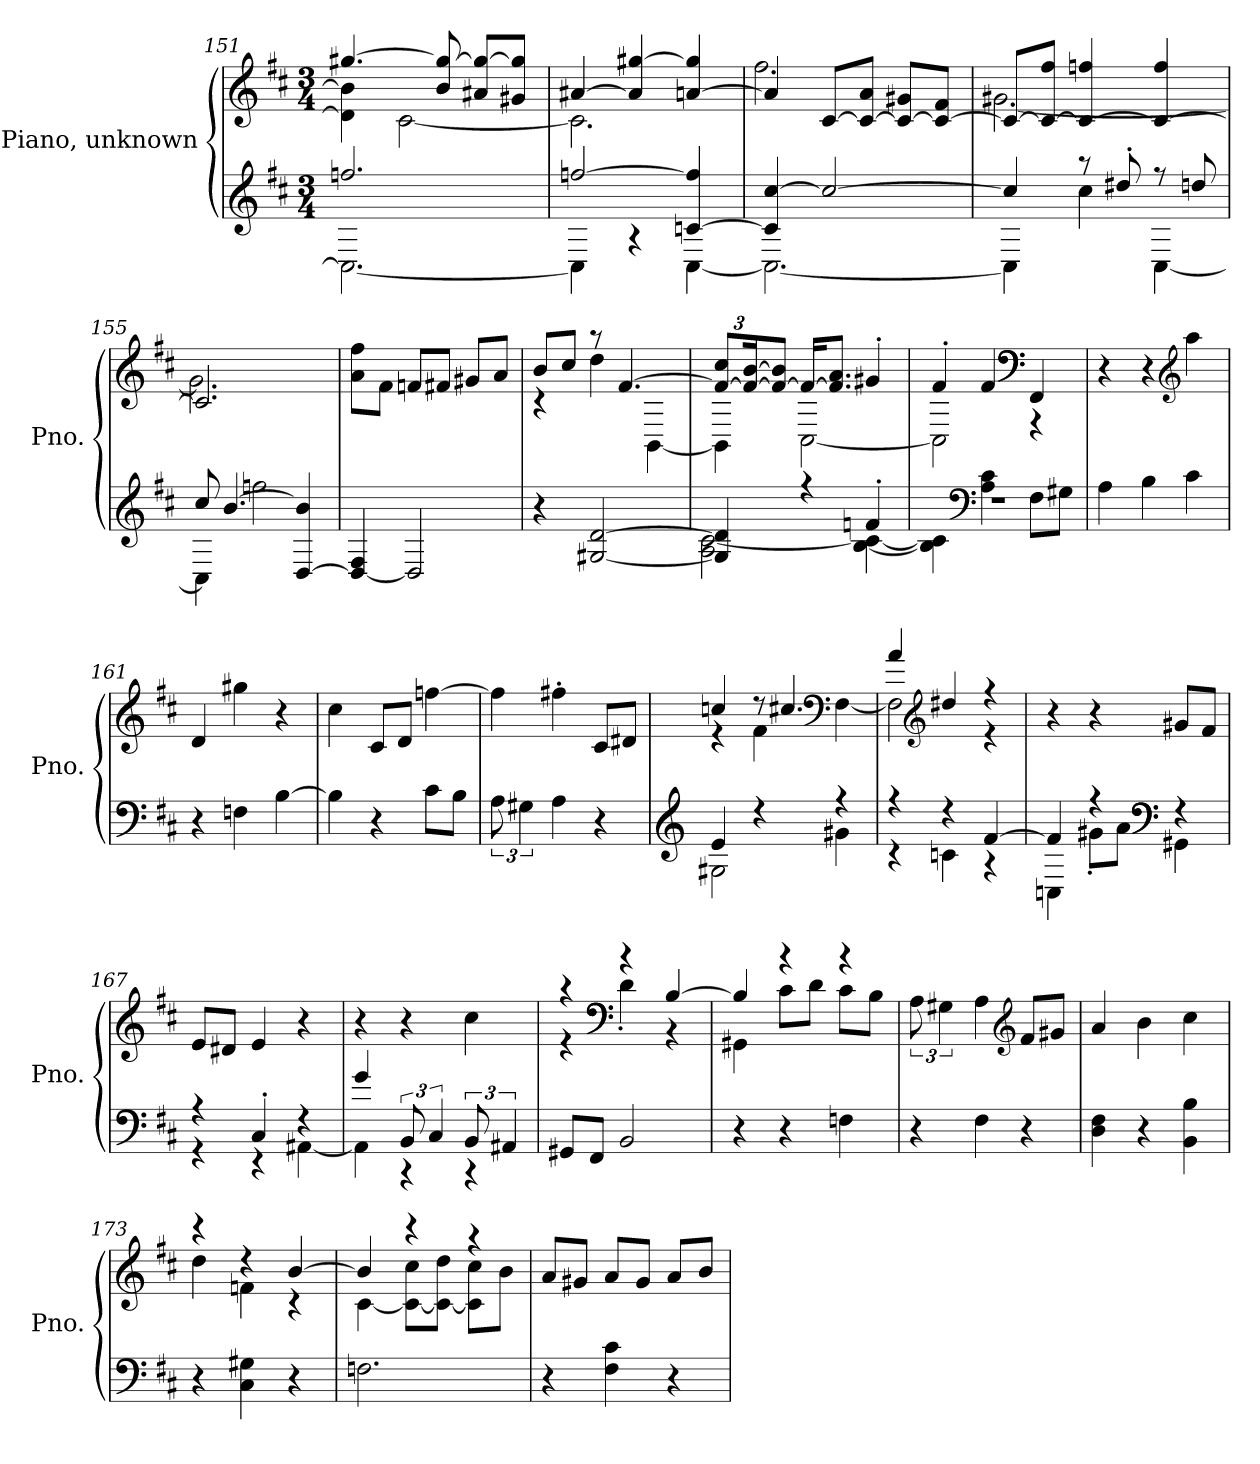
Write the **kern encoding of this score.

**kern	**kern
*part1	*part1
*staff2	*staff1
*I"Piano, unknown	*
*I'Pno.	*
*clefG2	*clefG2
*k[f#c#]	*k[f#c#]
*M3/4	*M3/4
=151	=151
*^	*^
2.ffn/	2.C#\_	[4.gg#X/	4d\] 4b\]
.	.	.	[2c#\
.	.	8b/ 8gg#/_	.
.	.	8a#X/ 8gg#/_L	.
.	.	8g#X/ 8gg#/]J	.
=152	=152	=152	=152
[2ffn/	4C#\]	[4a#X/	2.c#\]
.	4r	4a#/] [4gg#X/	.
[4cn/ 4ff/]	[4C#\	[4an/ 4gg#/]	.
=153	=153	=153	=153
4c/] [4cc#/	2.C#\_	4a/]	2.ff#\
2cc#/_	.	[8c#/L	.
.	.	8c#/_ 8a/J	.
.	.	8c#/_ 8g#X/L	.
.	.	8c#/_ 8f#/J	.
!!LO:PB:g=z	!!
=154	=154	=154	=154
4cc#/]	4C#\]	8c#/L_	[2.g#X\
.	.	8c#/_ 8ff#/J	.
8r	4cc#\	4c#/_ 4ffn/	.
8dd#X'/	.	.	.
8r	[4C#\	4c#/_ 4ff/	.
8ddn/	.	.	.
=155	=155	=155	=155
8cc#/	4C#\]	2.c#/]	2.g#\]
[4.b/	.	.	.
.	2ffn\	.	.
[4D/ 4b/]	.	.	.
*v	*v	*	*
*	*v	*v
=156	=156
4D/_ 4F#/	8a\ 8ff#\L
.	8f#\J
2D/]	8fn/L
.	8f#X/J
.	8g#X/L
.	8a/J
=157	=157
*	*^
4r	8b/L	4r
.	8cc#/J	.
[2G#X/ [2d/	8r	4dd\
.	[4.f#/	.
.	.	[4BB\
!!LO:LB:g=z	!!
=158	=158	=158
*^	*	*
*	*	*Xbrackettup	*
4G#/] 4d/]	2A\ [2c#\	12f#/_ 12cc#/L	4BB\]
.	.	24f#/_ [24b/K	.
.	.	8f#/_ 8b/]J	.
4r	.	16f#/KL_	[2C#\
.	.	8.f#/] 8.a/J	.
4fn'/	[4B\ 4c#\_	4g#X'/	.
=159	=159	=159	=159
2.r	4B\] 4c#\]	4f#'/	2C#\]
*clefF4	*	*	*
.	4A\ 4c#\	4f#/	.
*	*	*clefF4	*
.	8F#\L	4FF#/	4r
.	8G#X\J	.	.
*v	*v	*	*
*	*v	*v
=160	=160
4A\	4r
4B\	4r
*	*clefG2
4c#\	4aa\
=161	=161
4r	4d/
4Fn\	4gg#X\
[4B\	4r
=162	=162
4B\]	4cc#\
4r	8c#/L
.	8d/J
8c#\L	[4ffn\
8B\J	.
!!LO:LB:g=z
=163	=163
12A\	4ff\]
6G#X\	.
4A\	4ff#X'\
4r	8c#/L
.	8d#X/J
=164	=164
*clefG2	*
*^	*^
4e/	2G#X\	4ccn/	4r
4r	.	8r	4f#\
.	.	4.cc#X/	.
*	*	*clefF4	*
4r	4g#X\	.	[4F#\
=165	=165	=165	=165
4r	4r	4a/	2F#\]
*	*	*clefG2	*
4r	4cn\	4dd#X/	.
[4f#/	4r	4r	4r
*	*	*v	*v
=166	=166	=166
4f#/]	4Cn\	4r
4r	8g#X'\L	4r
.	8a\J	.
*clefF4	*	*
4r	4GG#X\	8g#X/L
.	.	8f#/J
=167	=167	=167
4r	4r	8e/L
.	.	8d#X/J
4C#'/	4r	4e/
4r	[4AA#X\	4r
!!LO:LB:g=z
=168	=168	=168
4g/	4AA#\]	4r
12BB/	4r	4r
6C#/	.	.
12BB/	4r	4cc#\
6AA#X/	.	.
*v	*v	*
=169	=169
*	*^
8GG#X/L	4r	4r
8FF#/J	.	.
*	*clefF4	*
2BB/	4r	4d'\
.	[4B/	4r
=170	=170	=170
4r	4B/]	4GG#X\
4r	4r	8c#\L
.	.	8d\J
4Fn\	4r	8c#\L
.	.	8B\J
*	*v	*v
=171	=171
*	*brackettup
4r	12A\
.	6G#X\
4F#\	4A\
*	*clefG2
4r	8f#/L
.	8g#X/J
=172	=172
4D\ 4F#\	4a/
4r	4b\
4BB\ 4B\	4cc#\
=173	=173
*	*^
4r	4r	4dd\
4C#\ 4G#X\	4r	4fn\
4r	[4b/	4r
!!LO:LB:g=z	!!
=174	=174	=174
2.Fn\	4b/]	[4c#\
.	4r	8c#\_ 8cc#\L
.	.	8c#\_ 8dd\J
.	4r	8c#\] 8cc#\L
.	.	8b\J
*	*v	*v
=175	=175
4r	8a/L
.	8g#X/J
4F#\ 4c#\	8a/L
.	8g#/J
4r	8a/L
.	8b/J
=	=
*-	*-
